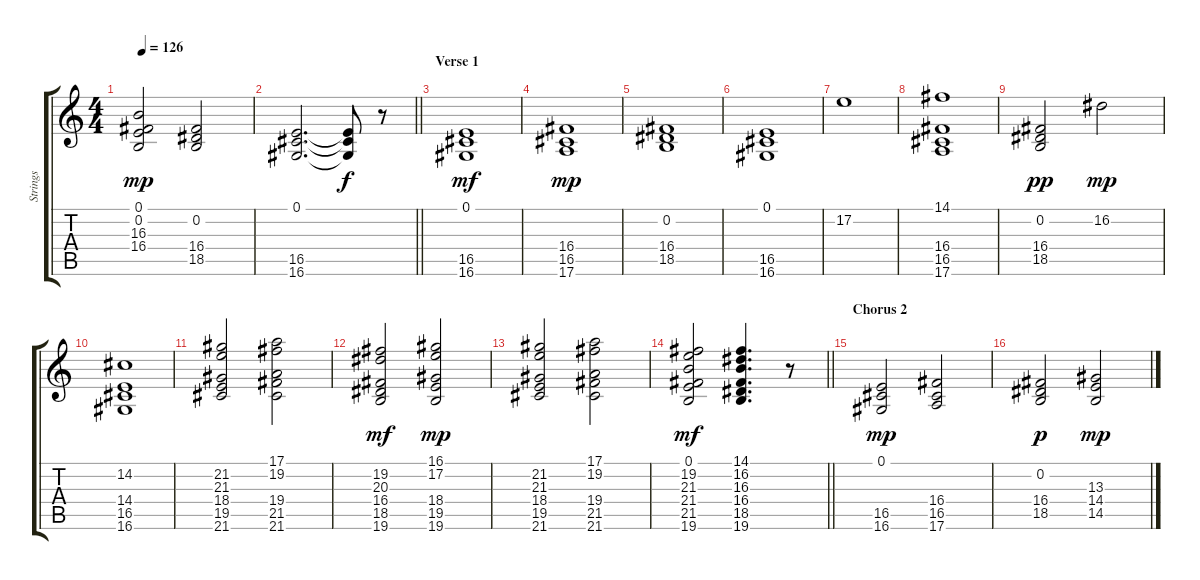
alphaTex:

\track ("Strings" "Strings") {instrument synthstrings1}
\staff {score tabs}
\tuning (E4 B3 G3 D3 A2 E2) {hide}
\ts (4 4)
\tempo 126
\clef g2
\ks c
(0.1 0.2 16.3 16.4).2{dy mp} (0.2 16.4 18.5).2 |
\barLineRight lightlight
(0.1 16.5 16.6).2{d} (0.1{t} 16.5{t} 16.6{t}).8{dy f} r.8 |
\section ("" "Verse 1")
(0.1 16.5 16.6).1{dy mf} |
(16.4 16.5 17.6).1{dy mp} |
(0.2 16.4 18.5).1 |
(0.1 16.5 16.6).1 |
17.2.1 |
(14.1 16.4 16.5 17.6).1 |
(0.2 16.4 18.5).2{dy pp} 16.2.2{dy mp} |
(14.2 14.4 16.5 16.6).1 |
(21.2 21.3 18.4 19.5 21.6).2 (17.1 19.2 19.4 21.5 21.6).2 |
(19.2 20.3 16.4 18.5 19.6).2{dy mf} (16.1 17.2 18.4 19.5 19.6).2{dy mp} |
(21.2 21.3 18.4 19.5 21.6).2 (17.1 19.2 19.4 21.5 21.6).2 |
\barLineRight lightlight
(0.1 19.2 21.3 21.4 21.5 19.6).2{dy mf} (14.1 16.2 16.3 16.4 18.5 19.6).4{d} r.8 |
\section ("" "Chorus 2")
(0.1 16.5 16.6).2{dy mp} (16.4 16.5 17.6).2 |
(0.2 16.4 18.5).2{dy p} (13.3 14.4 14.5).2{dy mp}
